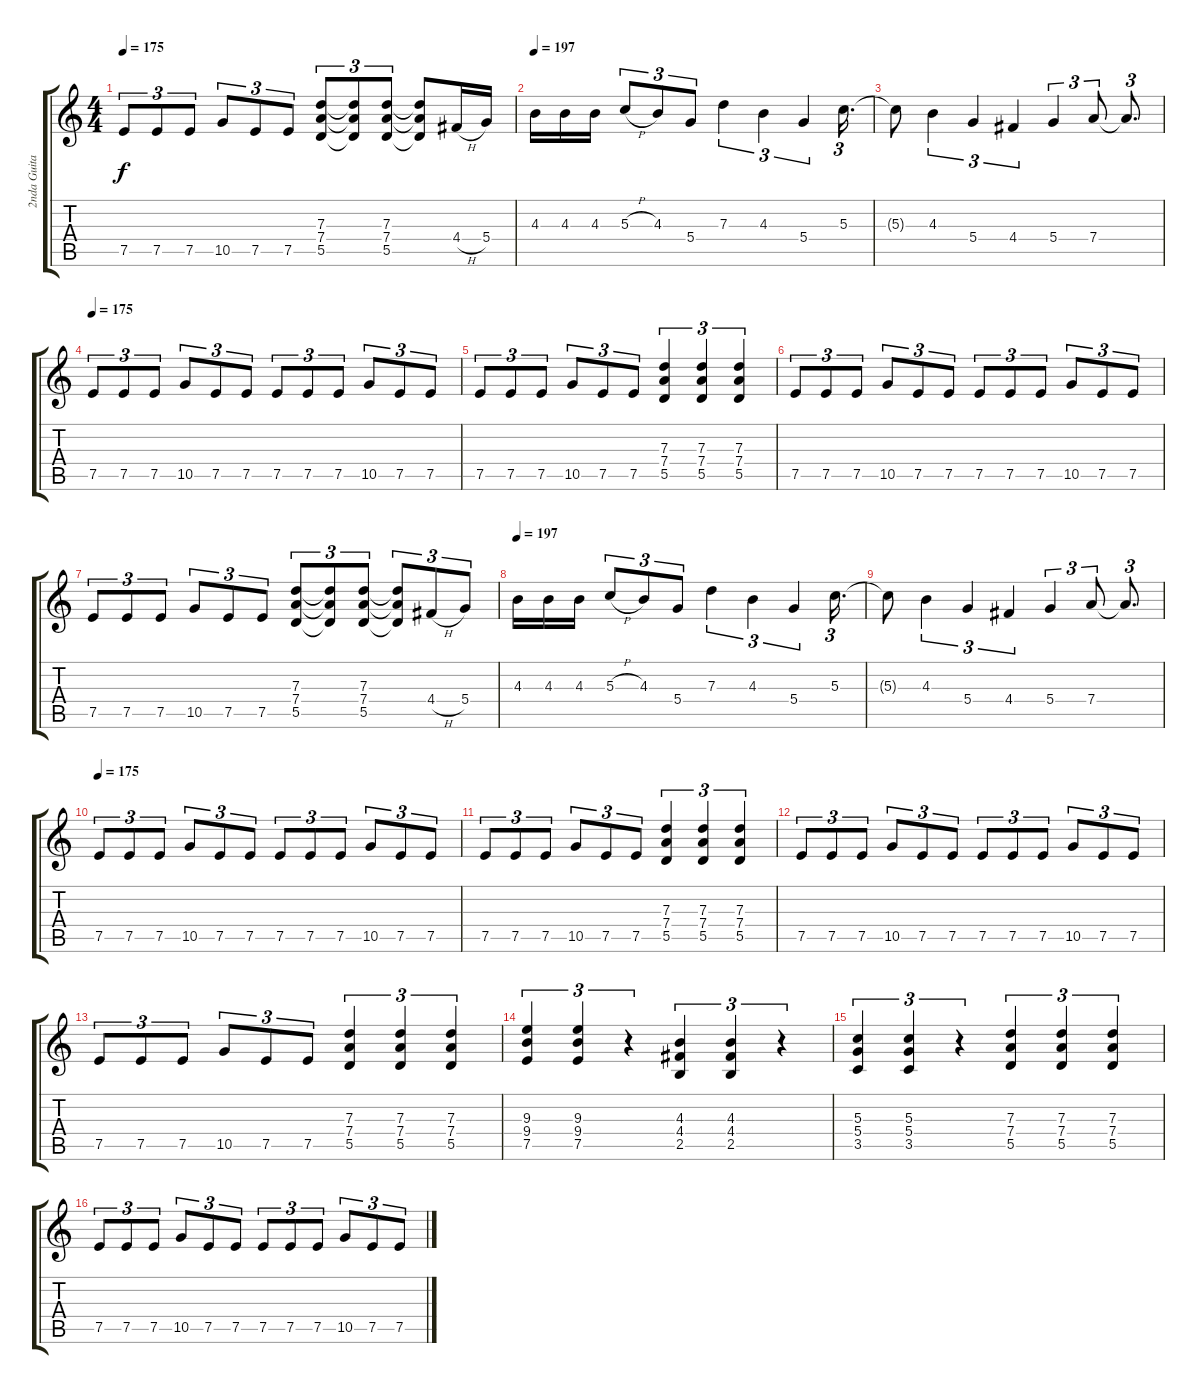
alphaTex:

\track ("2nda Guitarra" "2nda Guita") {instrument distortionguitar}
\staff {score tabs}
\tuning (E4 B3 G3 D3 A2 E2) {hide}
\ts (4 4)
\tempo 175
\clef g2
\ks c
7.5.8{tu (3 2) dy f} 7.5.8{tu (3 2)} 7.5.8{tu (3 2)} 10.5.8{tu (3 2)} 7.5.8{tu (3 2)} 7.5.8{tu (3 2)} (7.3 7.4 5.5).8{tu (3 2)} (7.3{t} 7.4{t} 5.5{t}).8{tu (3 2)} (7.3 7.4 5.5).8{tu (3 2)} (7.3{t} 7.4{t} 5.5{t}).8 4.4{h}.16 5.4.16 |
\tempo 197
4.3.16 4.3.16 4.3.16 5.3{h}.8{tu (3 2)} 4.3.8{tu (3 2)} 5.4.8{tu (3 2)} 7.3.4{tu (3 2)} 4.3.4{tu (3 2)} 5.4.4{tu (3 2)} 5.3.16{d tu (3 2)} |
5.3{t}.8 4.3.4{tu (3 2)} 5.4.4{tu (3 2)} 4.4.4{tu (3 2)} 5.4.4{tu (3 2)} 7.4.8{tu (3 2)} 7.4{t}.8{d tu (3 2)} |
\tempo 175
7.5.8{tu (3 2)} 7.5.8{tu (3 2)} 7.5.8{tu (3 2)} 10.5.8{tu (3 2)} 7.5.8{tu (3 2)} 7.5.8{tu (3 2)} 7.5.8{tu (3 2)} 7.5.8{tu (3 2)} 7.5.8{tu (3 2)} 10.5.8{tu (3 2)} 7.5.8{tu (3 2)} 7.5.8{tu (3 2)} |
7.5.8{tu (3 2)} 7.5.8{tu (3 2)} 7.5.8{tu (3 2)} 10.5.8{tu (3 2)} 7.5.8{tu (3 2)} 7.5.8{tu (3 2)} (7.3 7.4 5.5).4{tu (3 2)} (7.3 7.4 5.5).4{tu (3 2)} (7.3 7.4 5.5).4{tu (3 2)} |
7.5.8{tu (3 2)} 7.5.8{tu (3 2)} 7.5.8{tu (3 2)} 10.5.8{tu (3 2)} 7.5.8{tu (3 2)} 7.5.8{tu (3 2)} 7.5.8{tu (3 2)} 7.5.8{tu (3 2)} 7.5.8{tu (3 2)} 10.5.8{tu (3 2)} 7.5.8{tu (3 2)} 7.5.8{tu (3 2)} |
7.5.8{tu (3 2)} 7.5.8{tu (3 2)} 7.5.8{tu (3 2)} 10.5.8{tu (3 2)} 7.5.8{tu (3 2)} 7.5.8{tu (3 2)} (7.3 7.4 5.5).8{tu (3 2)} (7.3{t} 7.4{t} 5.5{t}).8{tu (3 2)} (7.3 7.4 5.5).8{tu (3 2)} (7.3{t} 7.4{t} 5.5{t}).8{tu (3 2)} 4.4{h}.8{tu (3 2)} 5.4.8{tu (3 2)} |
\tempo 197
4.3.16 4.3.16 4.3.16 5.3{h}.8{tu (3 2)} 4.3.8{tu (3 2)} 5.4.8{tu (3 2)} 7.3.4{tu (3 2)} 4.3.4{tu (3 2)} 5.4.4{tu (3 2)} 5.3.16{d tu (3 2)} |
5.3{t}.8 4.3.4{tu (3 2)} 5.4.4{tu (3 2)} 4.4.4{tu (3 2)} 5.4.4{tu (3 2)} 7.4.8{tu (3 2)} 7.4{t}.8{d tu (3 2)} |
\tempo 175
7.5.8{tu (3 2)} 7.5.8{tu (3 2)} 7.5.8{tu (3 2)} 10.5.8{tu (3 2)} 7.5.8{tu (3 2)} 7.5.8{tu (3 2)} 7.5.8{tu (3 2)} 7.5.8{tu (3 2)} 7.5.8{tu (3 2)} 10.5.8{tu (3 2)} 7.5.8{tu (3 2)} 7.5.8{tu (3 2)} |
7.5.8{tu (3 2)} 7.5.8{tu (3 2)} 7.5.8{tu (3 2)} 10.5.8{tu (3 2)} 7.5.8{tu (3 2)} 7.5.8{tu (3 2)} (7.3 7.4 5.5).4{tu (3 2)} (7.3 7.4 5.5).4{tu (3 2)} (7.3 7.4 5.5).4{tu (3 2)} |
7.5.8{tu (3 2)} 7.5.8{tu (3 2)} 7.5.8{tu (3 2)} 10.5.8{tu (3 2)} 7.5.8{tu (3 2)} 7.5.8{tu (3 2)} 7.5.8{tu (3 2)} 7.5.8{tu (3 2)} 7.5.8{tu (3 2)} 10.5.8{tu (3 2)} 7.5.8{tu (3 2)} 7.5.8{tu (3 2)} |
7.5.8{tu (3 2)} 7.5.8{tu (3 2)} 7.5.8{tu (3 2)} 10.5.8{tu (3 2)} 7.5.8{tu (3 2)} 7.5.8{tu (3 2)} (7.3 7.4 5.5).4{tu (3 2)} (7.3 7.4 5.5).4{tu (3 2)} (7.3 7.4 5.5).4{tu (3 2)} |
(9.3 9.4 7.5).4{tu (3 2)} (9.3 9.4 7.5).4{tu (3 2)} r.4{tu (3 2)} (4.3 4.4 2.5).4{tu (3 2)} (4.3 4.4 2.5).4{tu (3 2)} r.4{tu (3 2)} |
(5.3 5.4 3.5).4{tu (3 2)} (5.3 5.4 3.5).4{tu (3 2)} r.4{tu (3 2)} (7.3 7.4 5.5).4{tu (3 2)} (7.3 7.4 5.5).4{tu (3 2)} (7.3 7.4 5.5).4{tu (3 2)} |
7.5.8{tu (3 2)} 7.5.8{tu (3 2)} 7.5.8{tu (3 2)} 10.5.8{tu (3 2)} 7.5.8{tu (3 2)} 7.5.8{tu (3 2)} 7.5.8{tu (3 2)} 7.5.8{tu (3 2)} 7.5.8{tu (3 2)} 10.5.8{tu (3 2)} 7.5.8{tu (3 2)} 7.5.8{tu (3 2)}
